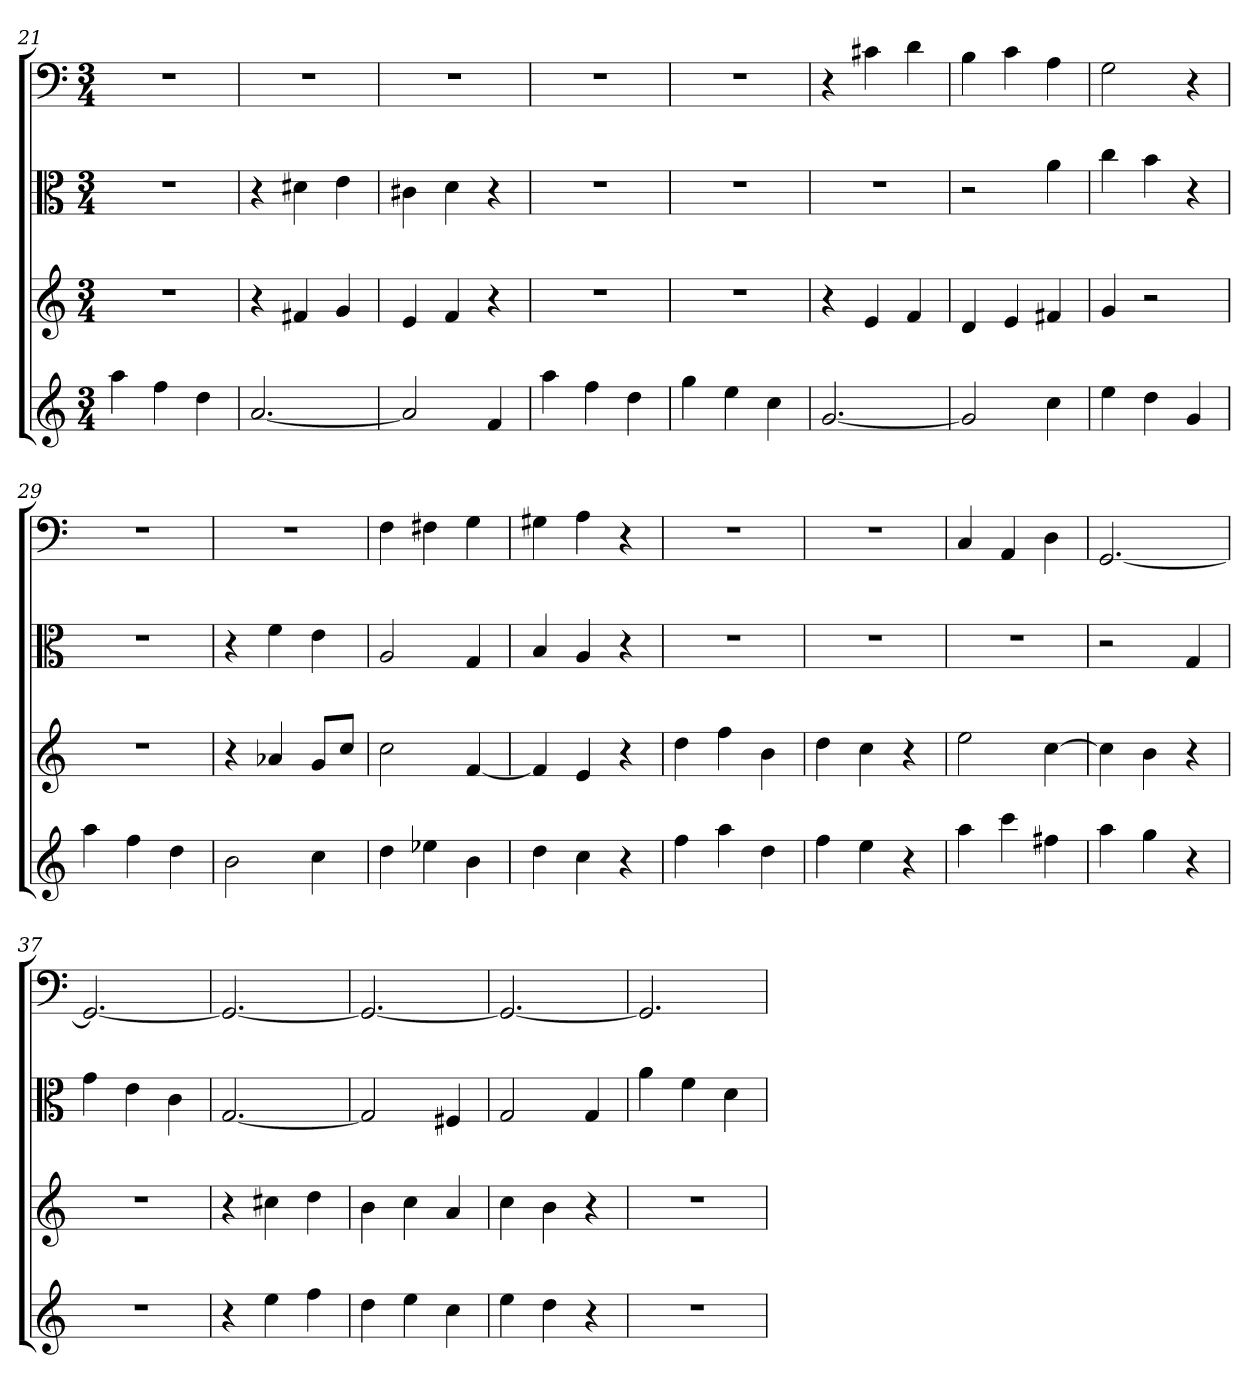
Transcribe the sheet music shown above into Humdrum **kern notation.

**kern	**kern	**kern	**kern
*part4	*part3	*part2	*part1
*staff4	*staff3	*staff2	*staff1
*	*	*clefC3	*clefF4
*k[]	*k[]	*k[]	*k[]
*C:	*C:	*C:	*C:
*M3/4	*M3/4	*M3/4	*M3/4
=21	=21	=21	=21
4aa	2.r	2.r	2.r
4ff	.	.	.
4dd	.	.	.
=22	=22	=22	=22
[2.a	4r	4r	2.r
.	4f#X	4d#X	.
.	4g	4e	.
=23	=23	=23	=23
2a]	4e	4c#X	2.r
.	4f	4d	.
4f	4r	4r	.
=24	=24	=24	=24
4aa	2.r	2.r	2.r
4ff	.	.	.
4dd	.	.	.
=25	=25	=25	=25
4gg	2.r	2.r	2.r
4ee	.	.	.
4cc	.	.	.
=26	=26	=26	=26
[2.g	4r	2.r	4r
.	4e	.	4c#X
.	4f	.	4d
=27	=27	=27	=27
2g]	4d	2r	4B
.	4e	.	4c
4cc	4f#X	4a	4A
=28	=28	=28	=28
4ee	4g	4cc	2G
4dd	2r	4b	.
4g	.	4r	4r
=29	=29	=29	=29
4aa	2.r	2.r	2.r
4ff	.	.	.
4dd	.	.	.
=30	=30	=30	=30
2b	4r	4r	2.r
.	4a-X	4f	.
4cc	8gL	4e	.
.	8ccJ	.	.
=31	=31	=31	=31
4dd	2cc	2A	4F
4ee-X	.	.	4F#X
4b	[4f	4G	4G
=32	=32	=32	=32
4dd	4f]	4B	4G#X
4cc	4e	4A	4A
4r	4r	4r	4r
=33	=33	=33	=33
4ff	4dd	2.r	2.r
4aa	4ff	.	.
4dd	4b	.	.
=34	=34	=34	=34
4ff	4dd	2.r	2.r
4ee	4cc	.	.
4r	4r	.	.
=35	=35	=35	=35
4aa	2ee	2.r	4C
4ccc	.	.	4AA
4ff#X	[4cc	.	4D
=36	=36	=36	=36
4aa	4cc]	2r	[2.GG
4gg	4b	.	.
4r	4r	4G	.
=37	=37	=37	=37
2.r	2.r	4g	2.GG_
.	.	4e	.
.	.	4c	.
=38	=38	=38	=38
4r	4r	[2.G	2.GG_
4ee	4cc#X	.	.
4ff	4dd	.	.
=39	=39	=39	=39
4dd	4b	2G]	2.GG_
4ee	4cc	.	.
4cc	4a	4F#X	.
=40	=40	=40	=40
4ee	4cc	2G	2.GG_
4dd	4b	.	.
4r	4r	4G	.
=41	=41	=41	=41
2.r	2.r	4a	2.GG]
.	.	4f	.
.	.	4d	.
=	=	=	=
*-	*-	*-	*-
